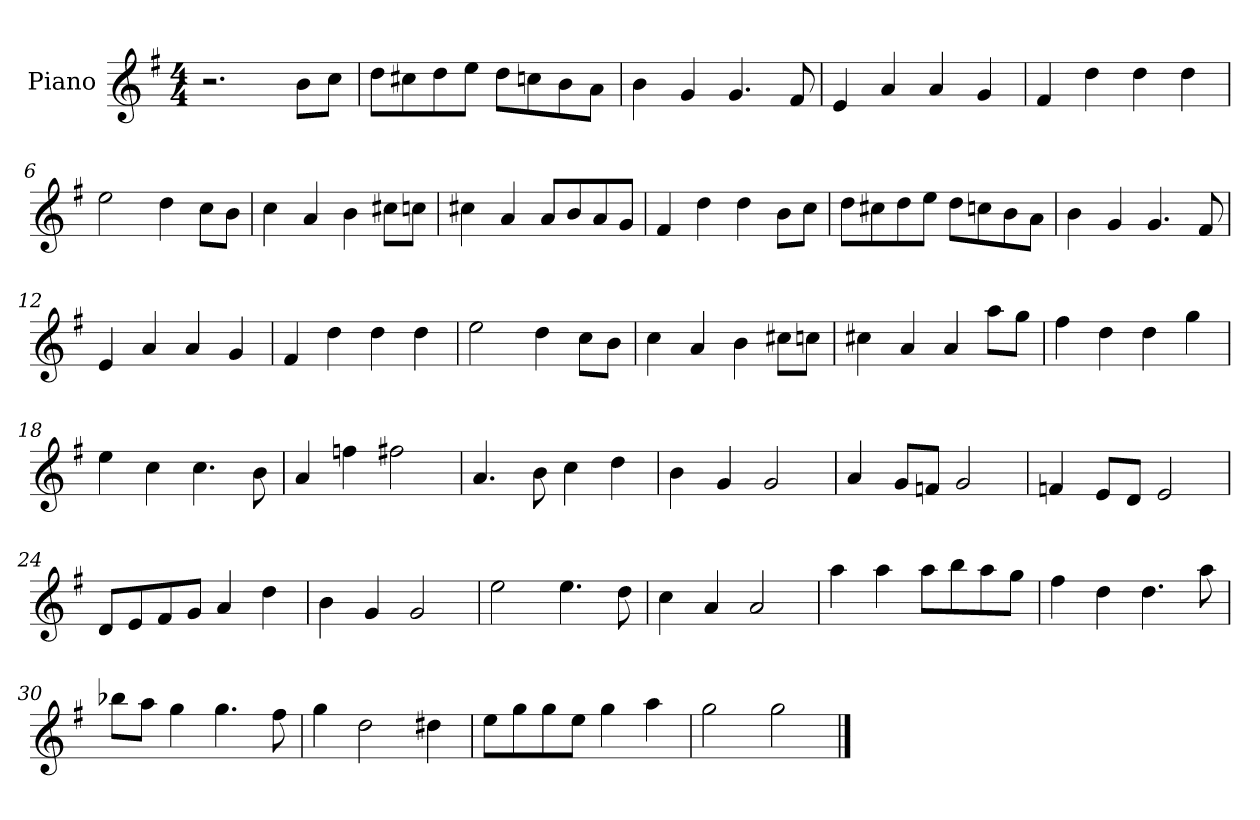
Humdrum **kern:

**kern
*part1
*staff1
*I"Piano
*I'Pno
*clefG2
*k[f#]
*M4/4
=1
2.r
8b\L
8cc\J
=2
8dd\L
8cc#X\
8dd\
8ee\J
8dd\L
8ccn\
8b\
8a\J
=3
4b\
4g/
4.g/
8f#/
=4
4e/
4a/
4a/
4g/
=5
4f#/
4dd\
4dd\
4dd\
=6
2ee\
4dd\
8cc\L
8b\J
=7
4cc\
4a/
4b\
8cc#X\L
8ccn\J
=8
4cc#X\
4a/
8a/L
8b/
8a/
8g/J
=9
4f#/
4dd\
4dd\
8b\L
8cc\J
=10
8dd\L
8cc#X\
8dd\
8ee\J
8dd\L
8ccn\
8b\
8a\J
=11
4b\
4g/
4.g/
8f#/
=12
4e/
4a/
4a/
4g/
=13
4f#/
4dd\
4dd\
4dd\
=14
2ee\
4dd\
8cc\L
8b\J
=15
4cc\
4a/
4b\
8cc#X\L
8ccn\J
=16
4cc#X\
4a/
4a/
8aa\L
8gg\J
=17
4ff#\
4dd\
4dd\
4gg\
=18
4ee\
4cc\
4.cc\
8b\
=19
4a/
4ffn\
2ff#X\
=20
4.a/
8b\
4cc\
4dd\
=21
4b\
4g/
2g/
=22
4a/
8g/L
8fn/J
2g/
=23
4fn/
8e/L
8d/J
2e/
=24
8d/L
8e/
8f#/
8g/J
4a/
4dd\
=25
4b\
4g/
2g/
=26
2ee\
4.ee\
8dd\
=27
4cc\
4a/
2a/
=28
4aa\
4aa\
8aa\L
8bb\
8aa\
8gg\J
=29
4ff#\
4dd\
4.dd\
8aa\
=30
8bb-X\L
8aa\J
4gg\
4.gg\
8ff#\
=31
4gg\
2dd\
4dd#X\
=32
8ee\L
8gg\
8gg\
8ee\J
4gg\
4aa\
=33
2gg\
2gg\
==
*-
